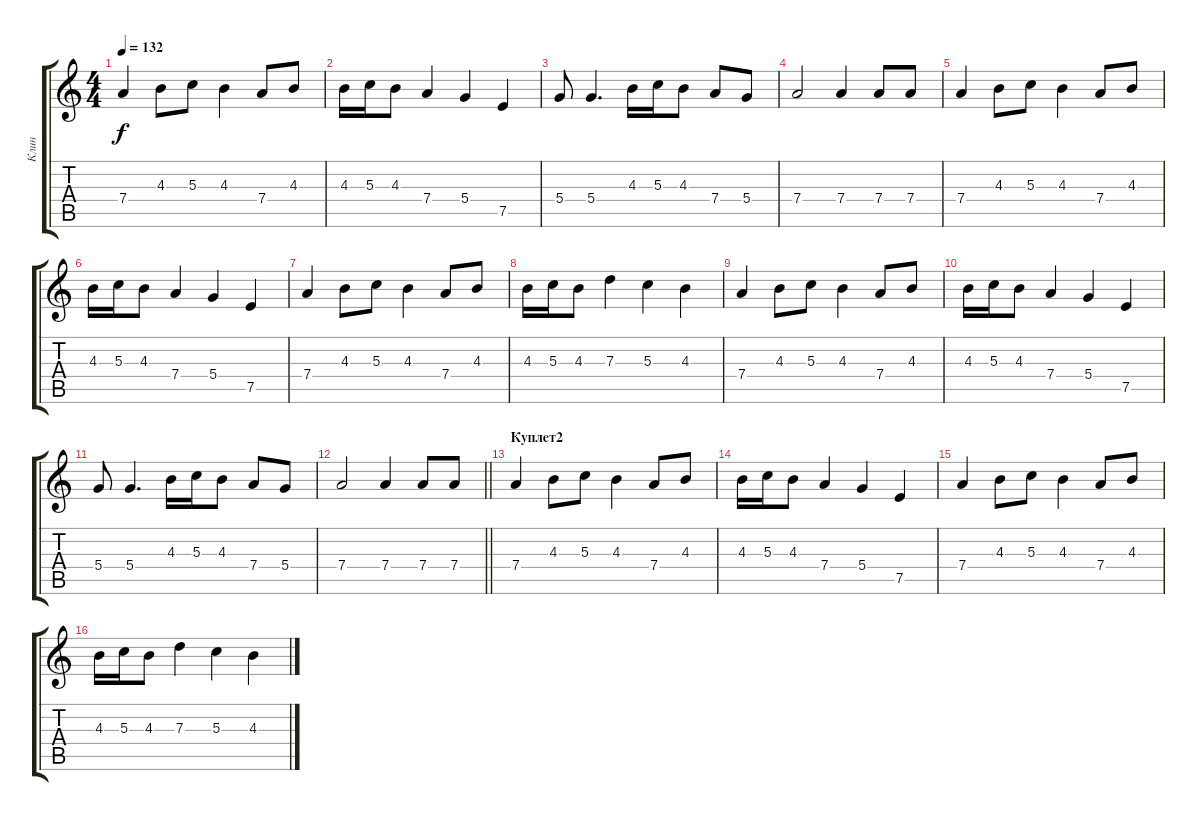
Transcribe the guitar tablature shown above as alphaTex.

\track ("Клин" "Клин") {instrument acousticguitarsteel}
\staff {score tabs}
\tuning (E4 B3 G3 D3 A2 E2) {hide}
\ts (4 4)
\tempo 132
\clef g2
\ks c
7.4.4{dy f} 4.3.8 5.3.8 4.3.4 7.4.8 4.3.8 |
4.3.16 5.3.16 4.3.8 7.4.4 5.4.4 7.5.4 |
5.4.8 5.4.4{d} 4.3.16 5.3.16 4.3.8 7.4.8 5.4.8 |
7.4.2 7.4.4 7.4.8 7.4.8 |
7.4.4 4.3.8 5.3.8 4.3.4 7.4.8 4.3.8 |
4.3.16 5.3.16 4.3.8 7.4.4 5.4.4 7.5.4 |
7.4.4 4.3.8 5.3.8 4.3.4 7.4.8 4.3.8 |
4.3.16 5.3.16 4.3.8 7.3.4 5.3.4 4.3.4 |
7.4.4 4.3.8 5.3.8 4.3.4 7.4.8 4.3.8 |
4.3.16 5.3.16 4.3.8 7.4.4 5.4.4 7.5.4 |
5.4.8 5.4.4{d} 4.3.16 5.3.16 4.3.8 7.4.8 5.4.8 |
\barLineRight lightlight
7.4.2 7.4.4 7.4.8 7.4.8 |
\section ("" "Куплет2")
7.4.4 4.3.8 5.3.8 4.3.4 7.4.8 4.3.8 |
4.3.16 5.3.16 4.3.8 7.4.4 5.4.4 7.5.4 |
7.4.4 4.3.8 5.3.8 4.3.4 7.4.8 4.3.8 |
4.3.16 5.3.16 4.3.8 7.3.4 5.3.4 4.3.4
